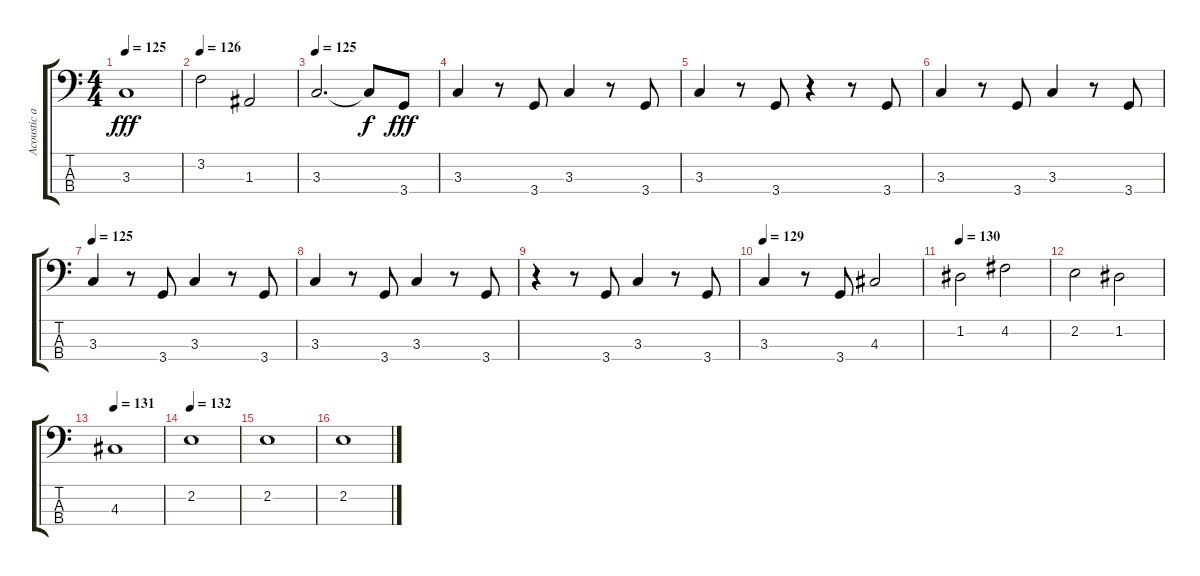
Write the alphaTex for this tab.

\track ("Acoustic and Electric Basses" "Acoustic a") {instrument fretlessbass}
\staff {score tabs}
\tuning (G2 D2 A1 E1) {hide}
\ts (4 4)
\tempo 125
\clef f4
\ks c
3.3.1{dy fff} |
\tempo 126
3.2.2 1.3.2 |
\tempo 125
3.3.2{d} 3.3{t}.8{dy f} 3.4.8{dy fff} |
3.3.4 r.8 3.4.8 3.3.4 r.8 3.4.8 |
3.3.4 r.8 3.4.8 r.4 r.8 3.4.8 |
3.3.4 r.8 3.4.8 3.3.4 r.8 3.4.8 |
\tempo 125
3.3.4 r.8 3.4.8 3.3.4 r.8 3.4.8 |
3.3.4 r.8 3.4.8 3.3.4 r.8 3.4.8 |
r.4 r.8 3.4.8 3.3.4 r.8 3.4.8 |
\tempo 129
3.3.4 r.8 3.4.8 4.3.2 |
\tempo 130
1.2.2 4.2.2 |
2.2.2 1.2.2 |
\tempo 131
4.3.1 |
\tempo 132
2.2.1 |
2.2.1 |
2.2.1
